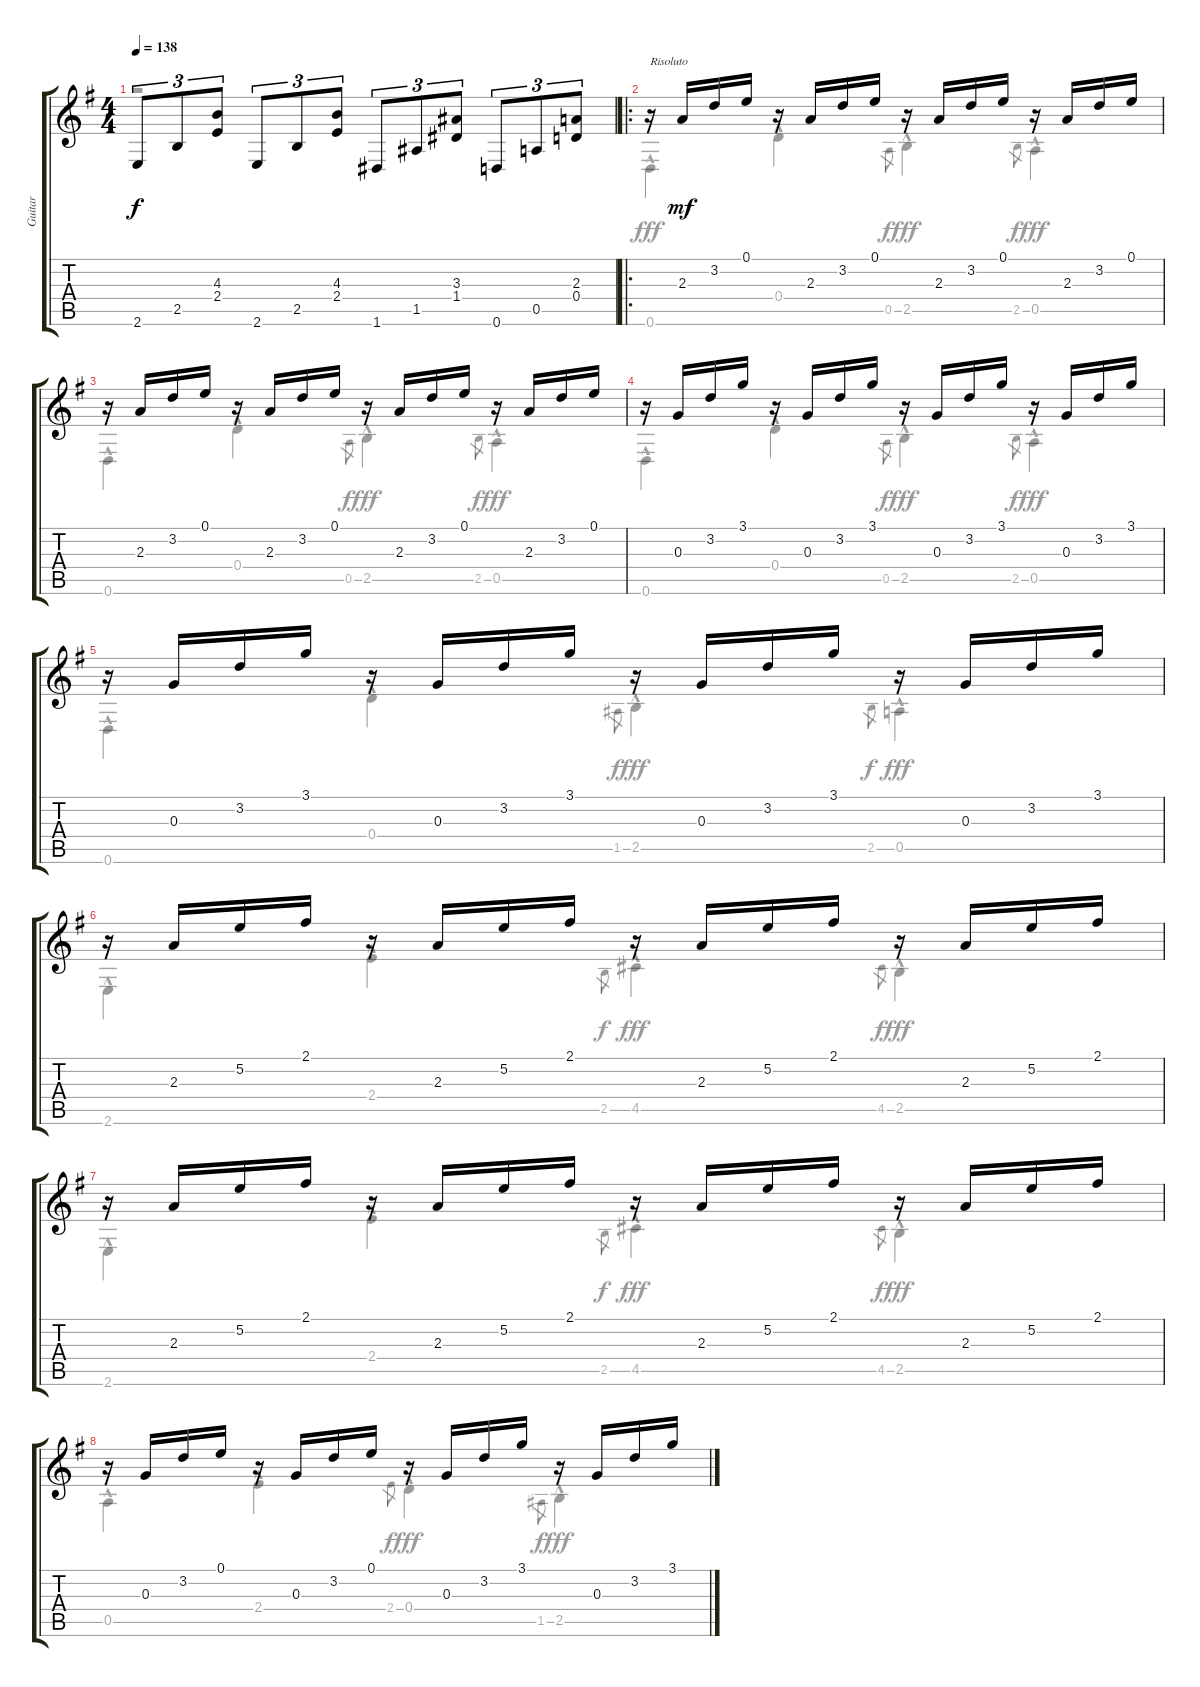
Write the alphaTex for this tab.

\track ("Guitar" "Guitar") {instrument acousticguitarnylon}
\staff {score tabs}
\tuning (E4 B3 G3 D3 A2 D2) {hide}
\voice
\ts (4 4)
\tempo 138
\clef g2
\ks eminor
2.6.8{tu (3 2) dy f} 2.5.8{tu (3 2)} (4.3 2.4).8{tu (3 2)} 2.6.8{tu (3 2)} 2.5.8{tu (3 2)} (4.3 2.4).8{tu (3 2)} 1.6.8{tu (3 2)} 1.5.8{tu (3 2)} (3.3 1.4).8{tu (3 2)} 0.6.8{tu (3 2)} 0.5.8{tu (3 2)} (2.3 0.4).8{tu (3 2)} |
\ro
r.16{txt "Risoluto"} 2.3.16{dy mf} 3.2.16 0.1.16 r.16 2.3.16 3.2.16 0.1.16 r.16 2.3.16 3.2.16 0.1.16 r.16 2.3.16 3.2.16 0.1.16 |
r.16 2.3.16 3.2.16 0.1.16 r.16 2.3.16 3.2.16 0.1.16 r.16 2.3.16 3.2.16 0.1.16 r.16 2.3.16 3.2.16 0.1.16 |
r.16 0.3.16 3.2.16 3.1.16 r.16 0.3.16 3.2.16 3.1.16 r.16 0.3.16 3.2.16 3.1.16 r.16 0.3.16 3.2.16 3.1.16 |
r.16 0.3.16 3.2.16 3.1.16 r.16 0.3.16 3.2.16 3.1.16 r.16 0.3.16 3.2.16 3.1.16 r.16 0.3.16 3.2.16 3.1.16 |
r.16 2.3.16 5.2.16 2.1.16 r.16 2.3.16 5.2.16 2.1.16 r.16 2.3.16 5.2.16 2.1.16 r.16 2.3.16 5.2.16 2.1.16 |
r.16 2.3.16 5.2.16 2.1.16 r.16 2.3.16 5.2.16 2.1.16 r.16 2.3.16 5.2.16 2.1.16 r.16 2.3.16 5.2.16 2.1.16 |
r.16 0.3.16 3.2.16 0.1.16 r.16 0.3.16 3.2.16 0.1.16 r.16 0.3.16 3.2.16 3.1.16 r.16 0.3.16 3.2.16 3.1.16
\voice
\clef g2
\ottava regular
\simile none
\ks eminor
r.1{dy f} |
0.6{hac}.4{dy fff} 0.4{hac}.4 0.5.8{gr dy f} 2.5{hac}.4{dy fff} 2.5.8{gr dy f} 0.5{hac}.4{dy fff} |
0.6{hac}.4 0.4{hac}.4 0.5.8{gr dy f} 2.5{hac}.4{dy fff} 2.5.8{gr dy f} 0.5{hac}.4{dy fff} |
0.6{hac}.4 0.4{hac}.4 0.5.8{gr dy f} 2.5{hac}.4{dy fff} 2.5.8{gr dy f} 0.5{hac}.4{dy fff} |
0.6{hac}.4 0.4{hac}.4 1.5.8{gr dy f} 2.5{hac}.4{dy fff} 2.5.8{gr dy f} 0.5{hac}.4{dy fff} |
2.6{hac}.4 2.4{hac}.4 2.5.8{gr dy f} 4.5{hac}.4{dy fff} 4.5.8{gr dy f} 2.5{hac}.4{dy fff} |
2.6{hac}.4 2.4{hac}.4 2.5.8{gr dy f} 4.5{hac}.4{dy fff} 4.5.8{gr dy f} 2.5{hac}.4{dy fff} |
0.5{hac}.4 2.4{hac}.4 2.4.8{gr dy f} 0.4{hac}.4{dy fff} 1.5.8{gr dy f} 2.5{hac}.4{dy fff}
